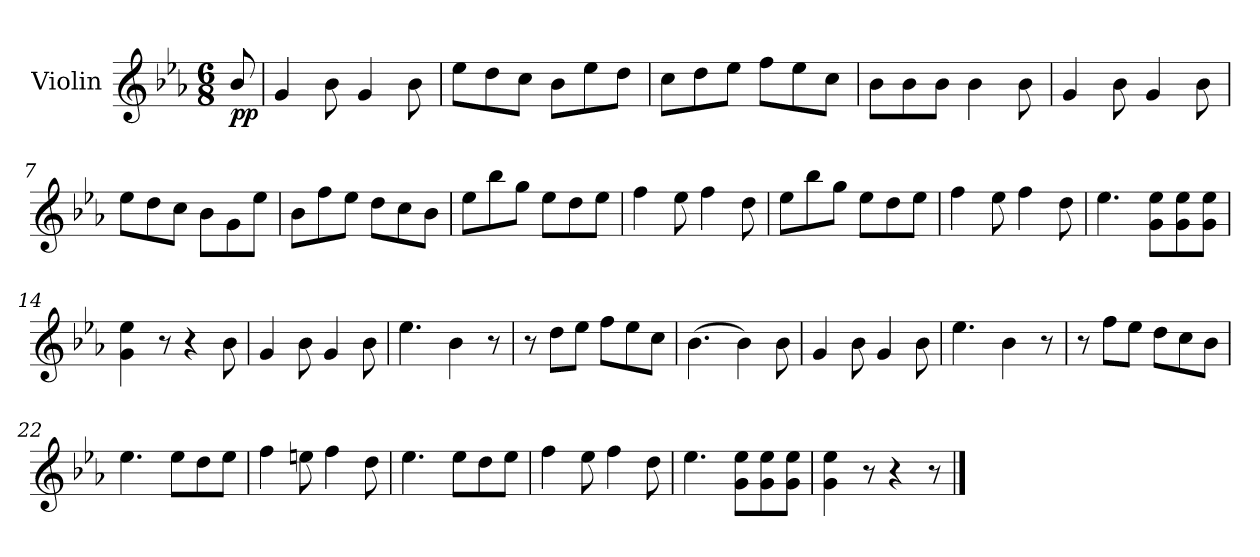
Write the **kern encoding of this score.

**kern	**dynam
*part1	*part1
*staff1	*staff1
*I"Violin	*
*I'Vln.	*
*clefG2	*
*k[b-e-a-]	*
*M6/8	*
=1	=1
!	!LO:DY:b
8b-/	pp
=2	=2
4g/	.
8b-\	.
4g/	.
8b-\	.
=3	=3
8ee-\L	.
8dd\	.
8cc\J	.
8b-\L	.
8ee-\	.
8dd\J	.
=4	=4
8cc\L	.
8dd\	.
8ee-\J	.
8ff\L	.
8ee-\	.
8cc\J	.
=5	=5
8b-\L	.
8b-\	.
8b-\J	.
4b-\	.
8b-\	.
=6	=6
4g/	.
8b-\	.
4g/	.
8b-\	.
!!LO:LB:g=z
=7	=7
8ee-\L	.
8dd\	.
8cc\J	.
8b-\L	.
8g\	.
8ee-\J	.
=8	=8
8b-\L	.
8ff\	.
8ee-\J	.
8dd\L	.
8cc\	.
8b-\J	.
=9	=9
8ee-\L	.
8bb-\	.
8gg\J	.
8ee-\L	.
8dd\	.
8ee-\J	.
=10	=10
4ff\	.
8ee-\	.
4ff\	.
8dd\	.
=11	=11
8ee-\L	.
8bb-\	.
8gg\J	.
8ee-\L	.
8dd\	.
8ee-\J	.
=12	=12
4ff\	.
8ee-\	.
4ff\	.
8dd\	.
!!LO:LB:g=z
=13	=13
4.ee-\	.
8g\ 8ee-\L	.
8g\ 8ee-\	.
8g\ 8ee-\J	.
=14	=14
4g\ 4ee-\	.
8r	.
4r	.
8b-\	.
=15	=15
4g/	.
8b-\	.
4g/	.
8b-\	.
=16	=16
4.ee-\	.
4b-\	.
8r	.
=17	=17
8r	.
8dd\L	.
8ee-\J	.
8ff\L	.
8ee-\	.
8cc\J	.
=18	=18
(>4.b-\	.
4b-\)	.
8b-\	.
=19	=19
4g/	.
8b-\	.
4g/	.
8b-\	.
!!LO:LB:g=z
=20	=20
4.ee-\	.
4b-\	.
8r	.
=21	=21
8r	.
8ff\L	.
8ee-\J	.
8dd\L	.
8cc\	.
8b-\J	.
=22	=22
4.ee-\	.
8ee-\L	.
8dd\	.
8ee-\J	.
=23	=23
4ff\	.
8een\	.
4ff\	.
8dd\	.
=24	=24
4.ee-\	.
8ee-\L	.
8dd\	.
8ee-\J	.
=25	=25
4ff\	.
8ee-\	.
4ff\	.
8dd\	.
=26	=26
4.ee-\	.
8g\ 8ee-\L	.
8g\ 8ee-\	.
8g\ 8ee-\J	.
!!LO:LB:g=z
=27	=27
4g\ 4ee-\	.
8r	.
4r	.
8r	.
==	==
*-	*-
